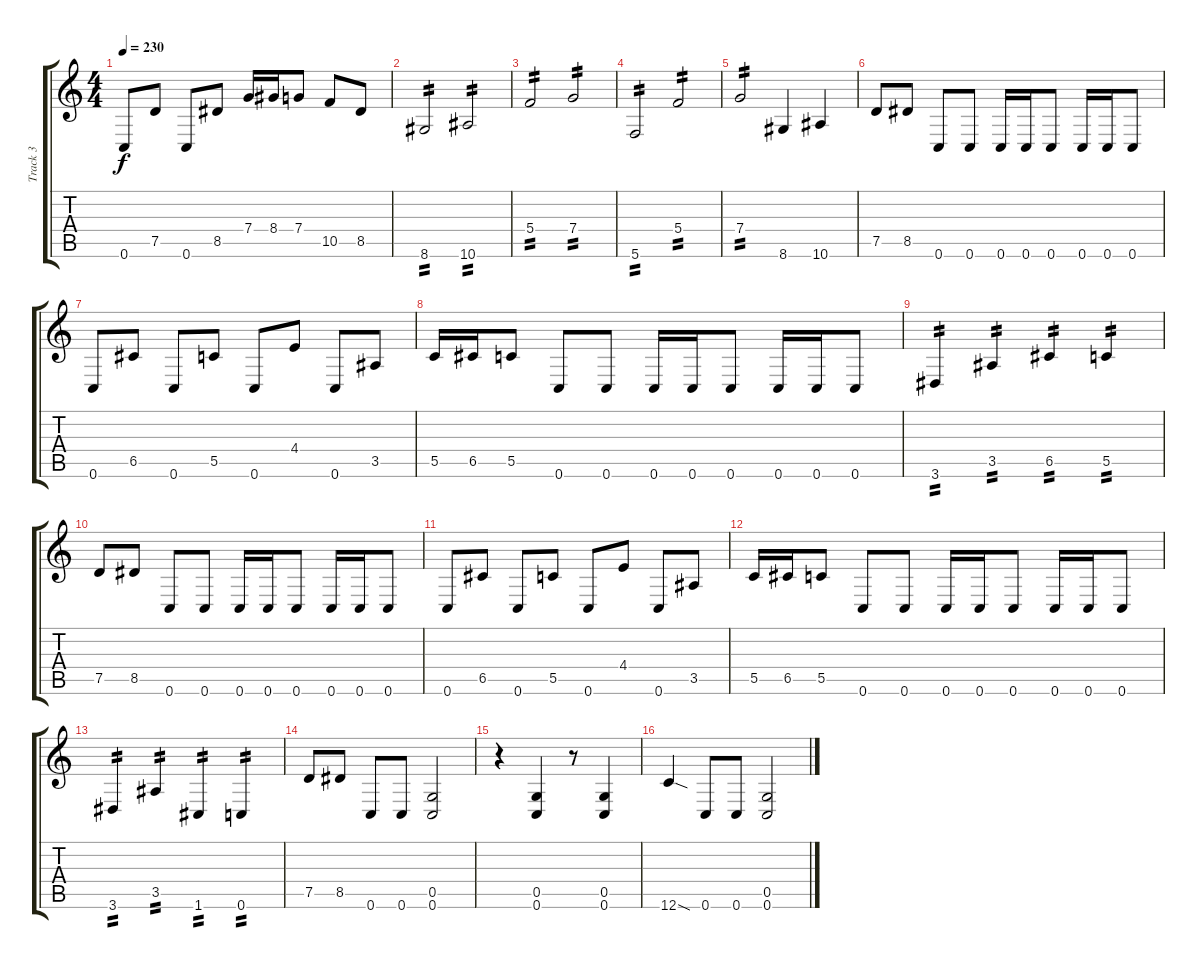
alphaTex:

\track ("Track 3" "Track 3") {instrument distortionguitar}
\staff {score tabs}
\tuning (D4 A3 F3 C3 G2 C2) {hide}
\ts (4 4)
\tempo 230
\clef g2
\ks c
0.6.8{dy f} 7.5.8 0.6.8 8.5.8 7.4.16 8.4.16 7.4.8 10.5.8 8.5.8 |
8.6.2{tp 2} 10.6.2{tp 2} |
5.4.2{tp 2} 7.4.2{tp 2} |
5.6.2{tp 2} 5.4.2{tp 2} |
7.4.2{tp 2} 8.6.4 10.6.4 |
7.5.8 8.5.8 0.6.8 0.6.8 0.6.16 0.6.16 0.6.8 0.6.16 0.6.16 0.6.8 |
0.6.8 6.5.8 0.6.8 5.5.8 0.6.8 4.4.8 0.6.8 3.5.8 |
5.5.16 6.5.16 5.5.8 0.6.8 0.6.8 0.6.16 0.6.16 0.6.8 0.6.16 0.6.16 0.6.8 |
3.6.4{tp 2} 3.5.4{tp 2} 6.5.4{tp 2} 5.5.4{tp 2} |
7.5.8 8.5.8 0.6.8 0.6.8 0.6.16 0.6.16 0.6.8 0.6.16 0.6.16 0.6.8 |
0.6.8 6.5.8 0.6.8 5.5.8 0.6.8 4.4.8 0.6.8 3.5.8 |
5.5.16 6.5.16 5.5.8 0.6.8 0.6.8 0.6.16 0.6.16 0.6.8 0.6.16 0.6.16 0.6.8 |
3.6.4{tp 2} 3.5.4{tp 2} 1.6.4{tp 2} 0.6.4{tp 2} |
7.5.8 8.5.8 0.6.8 0.6.8 (0.5 0.6).2 |
r.4 (0.5 0.6).4 r.8 (0.5 0.6).4 |
12.6{sod}.4 0.6.8 0.6.8 (0.5 0.6).2
